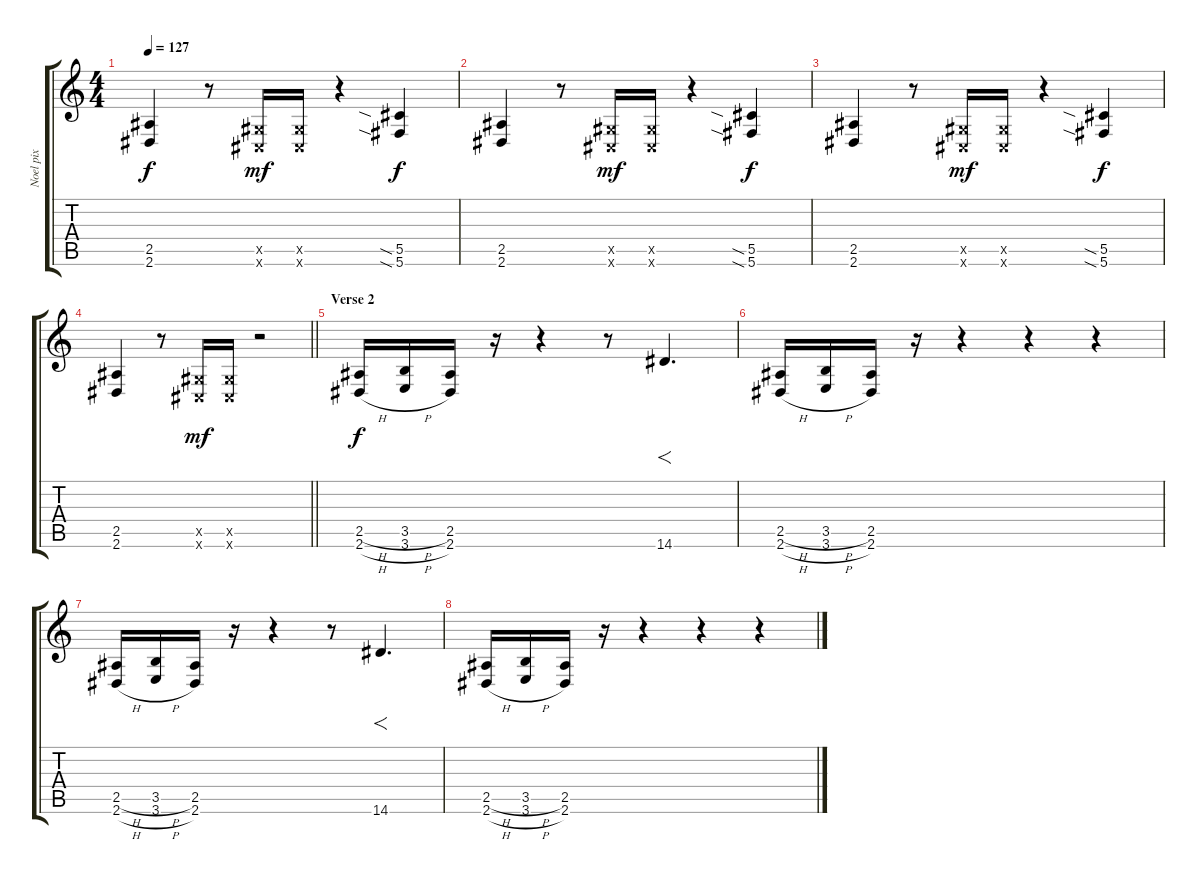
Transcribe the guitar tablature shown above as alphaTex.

\track ("Noel pix " "Noel pix ") {instrument overdrivenguitar}
\staff {score tabs}
\tuning (Eb4 Bb3 Gb3 Db3 Ab2 Db2) {hide}
\ts (4 4)
\tempo 127
\clef g2
\ks c
(2.5 2.6).4{dy f} r.8 (0.5{x} 0.6{x}).16{dy mf} (0.5{x} 0.6{x}).16 r.4 (5.5{sia} 5.6{sia}).4{dy f} |
(2.5 2.6).4 r.8 (0.5{x} 0.6{x}).16{dy mf} (0.5{x} 0.6{x}).16 r.4 (5.5{sia} 5.6{sia}).4{dy f} |
(2.5 2.6).4 r.8 (0.5{x} 0.6{x}).16{dy mf} (0.5{x} 0.6{x}).16 r.4 (5.5{sia} 5.6{sia}).4{dy f} |
\barLineRight lightlight
(2.5 2.6).4 r.8 (0.5{x} 0.6{x}).16{dy mf} (0.5{x} 0.6{x}).16 r.2 |
\section ("" "Verse 2")
(2.5{h} 2.6{h}).16{dy f} (3.5{h} 3.6{h}).16 (2.5 2.6).16 r.16 r.4 r.8 14.6.4{f d} |
(2.5{h} 2.6{h}).16 (3.5{h} 3.6{h}).16 (2.5 2.6).16 r.16 r.4 r.4 r.4 |
(2.5{h} 2.6{h}).16 (3.5{h} 3.6{h}).16 (2.5 2.6).16 r.16 r.4 r.8 14.6.4{f d} |
(2.5{h} 2.6{h}).16 (3.5{h} 3.6{h}).16 (2.5 2.6).16 r.16 r.4 r.4 r.4
